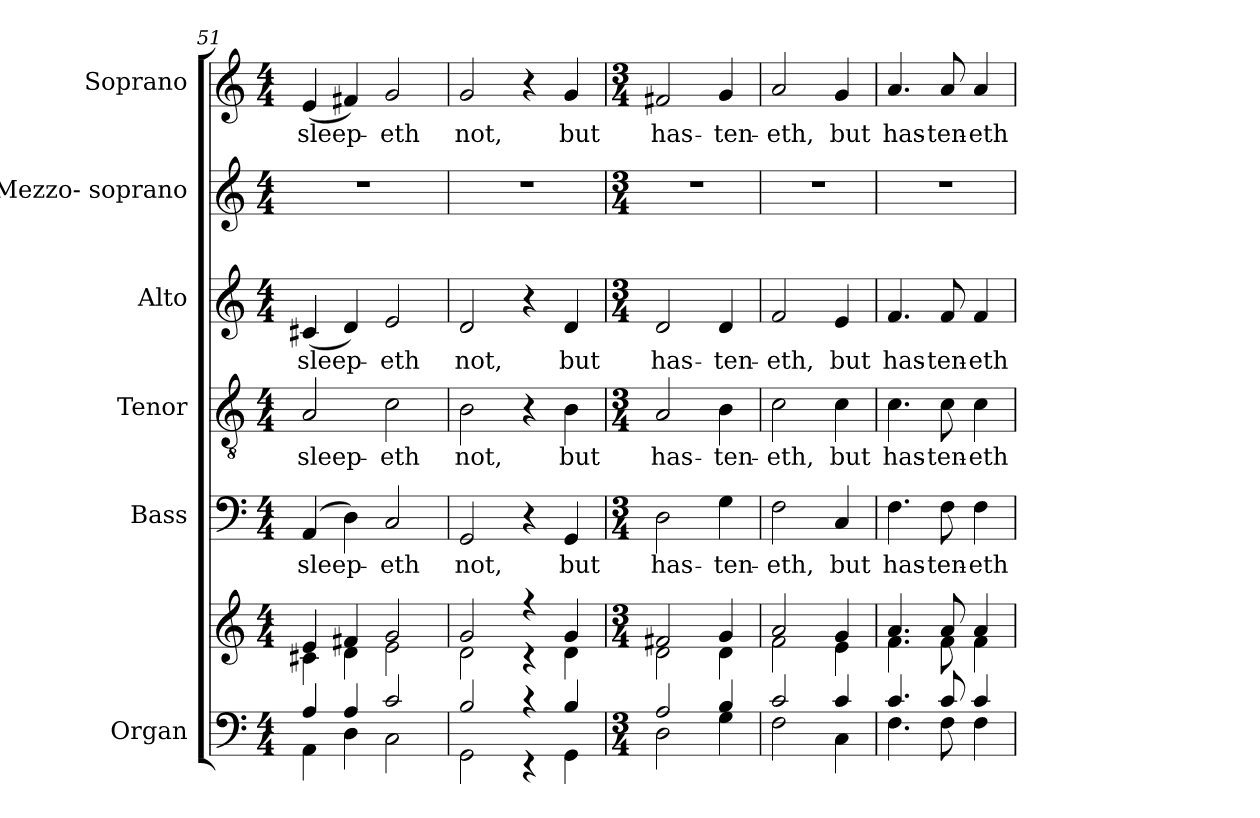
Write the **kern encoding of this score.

**kern	**kern	**kern	**text	**kern	**text	**kern	**text	**kern	**kern	**text
*part6	*part6	*part5	*part5	*part4	*part4	*part3	*part3	*part2	*part1	*part1
*staff7	*staff6	*staff5	*staff5	*staff4	*staff4	*staff3	*staff3	*staff2	*staff1	*staff1
*I"Organ	*	*I"Bass	*	*I"Tenor	*	*I"Alto	*	*I"Mezzo- soprano	*I"Soprano	*
*I'Org.	*	*I'B	*	*I'T.	*	*I'A	*	*I'M-S.	*I'S	*
*clefF4	*clefG2	*clefF4	*	*clefGv2	*	*clefG2	*	*clefG2	*clefG2	*
*	*	*	*	*ITrd7c12	*	*	*	*	*	*
*k[]	*k[]	*k[]	*	*k[]	*	*k[]	*	*k[]	*k[]	*
*C:	*C:	*C:	*	*C:	*	*C:	*	*C:	*C:	*
*M4/4	*M4/4	*M4/4	*	*M4/4	*	*M4/4	*	*M4/4	*M4/4	*
=51	=51	=51	=51	=51	=51	=51	=51	=51	=51	=51
*^	*^	*	*	*	*	*	*	*	*	*
!	!	!	!	!	!LO:LY:b:color=#000000	!	!	!	!	!	!	!
!	!	!	!	!	!	!	!LO:LY:b:color=#000000	!	!	!	!	!
!	!	!	!	!	!	!	!	!	!LO:LY:b:color=#000000	!	!	!
!	!	!	!	!	!	!	!	!	!	!	!	!LO:LY:b:color=#000000
4Ai/	4AAi\	4ei/	4c#Xi\	(4AAi/	sleep-	2AAi/	sleep-	(4c#Xi/	sleep-	1r	(4ei/	sleep-
4Ai/	4Di\	4f#Xi/	4di\	4Di\)	.	.	.	4di/)	.	.	4f#Xi/)	.
!	!	!	!	!	!LO:LY:b:color=#000000	!	!	!	!	!	!	!
!	!	!	!	!	!	!	!LO:LY:b:color=#000000	!	!	!	!	!
!	!	!	!	!	!	!	!	!	!LO:LY:b:color=#000000	!	!	!
!	!	!	!	!	!	!	!	!	!	!	!	!LO:LY:b:color=#000000
2ci/	2Ci\	2gi/	2ei\	2Ci/	-eth	2Ci\	-eth	2ei/	-eth	.	2gi/	-eth
!!LO:PB:g=z
=52	=52	=52	=52	=52	=52	=52	=52	=52	=52	=52	=52	=52
!	!	!	!	!	!LO:LY:b:color=#000000	!	!	!	!	!	!	!
!	!	!	!	!	!	!	!LO:LY:b:color=#000000	!	!	!	!	!
!	!	!	!	!	!	!	!	!	!LO:LY:b:color=#000000	!	!	!
!	!	!	!	!	!	!	!	!	!	!	!	!LO:LY:b:color=#000000
2Bi/	2GGi\	2gi/	2di\	2GGi/	not,	2BBi\	not,	2di/	not,	1r	2gi/	not,
4r	4r	4r	4r	4r	.	4r	.	4r	.	.	4r	.
!	!	!	!	!	!LO:LY:b:color=#000000	!	!	!	!	!	!	!
!	!	!	!	!	!	!	!LO:LY:b:color=#000000	!	!	!	!	!
!	!	!	!	!	!	!	!	!	!LO:LY:b:color=#000000	!	!	!
!	!	!	!	!	!	!	!	!	!	!	!	!LO:LY:b:color=#000000
4Bi/	4GGi\	4gi/	4di\	4GGi/	but	4BBi\	but	4di/	but	.	4gi/	but
=53	=53	=53	=53	=53	=53	=53	=53	=53	=53	=53	=53	=53
*M3/4	*	*M3/4	*	*M3/4	*	*M3/4	*	*M3/4	*	*M3/4	*M3/4	*
!	!	!	!	!	!LO:LY:b:color=#000000	!	!	!	!	!	!	!
!	!	!	!	!	!	!	!LO:LY:b:color=#000000	!	!	!	!	!
!	!	!	!	!	!	!	!	!	!LO:LY:b:color=#000000	!LO:N:vis=1	!	!
!	!	!	!	!	!	!	!	!	!	!	!	!LO:LY:b:color=#000000
2Ai/	2Di\	2f#Xi/	2di\	2Di\	has-	2AAi/	has-	2di/	has-	2.r	2f#Xi/	has-
!	!	!	!	!	!LO:LY:b:color=#000000	!	!	!	!	!	!	!
!	!	!	!	!	!	!	!LO:LY:b:color=#000000	!	!	!	!	!
!	!	!	!	!	!	!	!	!	!LO:LY:b:color=#000000	!	!	!
!	!	!	!	!	!	!	!	!	!	!	!	!LO:LY:b:color=#000000
4Bi/	4Gi\	4gi/	4di\	4Gi\	-ten-	4BBi\	-ten-	4di/	-ten-	.	4gi/	-ten-
=54	=54	=54	=54	=54	=54	=54	=54	=54	=54	=54	=54	=54
!	!	!	!	!	!LO:LY:b:color=#000000	!	!	!	!	!	!	!
!	!	!	!	!	!	!	!LO:LY:b:color=#000000	!	!	!	!	!
!	!	!	!	!	!	!	!	!	!LO:LY:b:color=#000000	!LO:N:vis=1	!	!
!	!	!	!	!	!	!	!	!	!	!	!	!LO:LY:b:color=#000000
2ci/	2Fi\	2ai/	2fi\	2Fi\	-eth,	2Ci\	-eth,	2fi/	-eth,	2.r	2ai/	-eth,
!	!	!	!	!	!LO:LY:b:color=#000000	!	!	!	!	!	!	!
!	!	!	!	!	!	!	!LO:LY:b:color=#000000	!	!	!	!	!
!	!	!	!	!	!	!	!	!	!LO:LY:b:color=#000000	!	!	!
!	!	!	!	!	!	!	!	!	!	!	!	!LO:LY:b:color=#000000
4ci/	4Ci\	4gi/	4ei\	4Ci/	but	4Ci\	but	4ei/	but	.	4gi/	but
=55	=55	=55	=55	=55	=55	=55	=55	=55	=55	=55	=55	=55
!	!	!	!	!	!LO:LY:b:color=#000000	!	!	!	!	!	!	!
!	!	!	!	!	!	!	!LO:LY:b:color=#000000	!	!	!	!	!
!	!	!	!	!	!	!	!	!	!LO:LY:b:color=#000000	!LO:N:vis=1	!	!
!	!	!	!	!	!	!	!	!	!	!	!	!LO:LY:b:color=#000000
4.ci/	4.Fi\	4.ai/	4.fi\	4.Fi\	has-	4.Ci\	has-	4.fi/	has-	2.r	4.ai/	has-
!	!	!	!	!	!LO:LY:b:color=#000000	!	!	!	!	!	!	!
!	!	!	!	!	!	!	!LO:LY:b:color=#000000	!	!	!	!	!
!	!	!	!	!	!	!	!	!	!LO:LY:b:color=#000000	!	!	!
!	!	!	!	!	!	!	!	!	!	!	!	!LO:LY:b:color=#000000
8ci/	8Fi\	8ai/	8fi\	8Fi\	-ten-	8Ci\	-ten-	8fi/	-ten-	.	8ai/	-ten-
!	!	!	!	!	!LO:LY:b:color=#000000	!	!	!	!	!	!	!
!	!	!	!	!	!	!	!LO:LY:b:color=#000000	!	!	!	!	!
!	!	!	!	!	!	!	!	!	!LO:LY:b:color=#000000	!	!	!
!	!	!	!	!	!	!	!	!	!	!	!	!LO:LY:b:color=#000000
4ci/	4Fi\	4ai/	4fi\	4Fi\	-eth	4Ci\	-eth	4fi/	-eth	.	4ai/	-eth
*v	*v	*	*	*	*	*	*	*	*	*	*	*
*	*v	*v	*	*	*	*	*	*	*	*	*
=	=	=	=	=	=	=	=	=	=	=
*-	*-	*-	*-	*-	*-	*-	*-	*-	*-	*-
